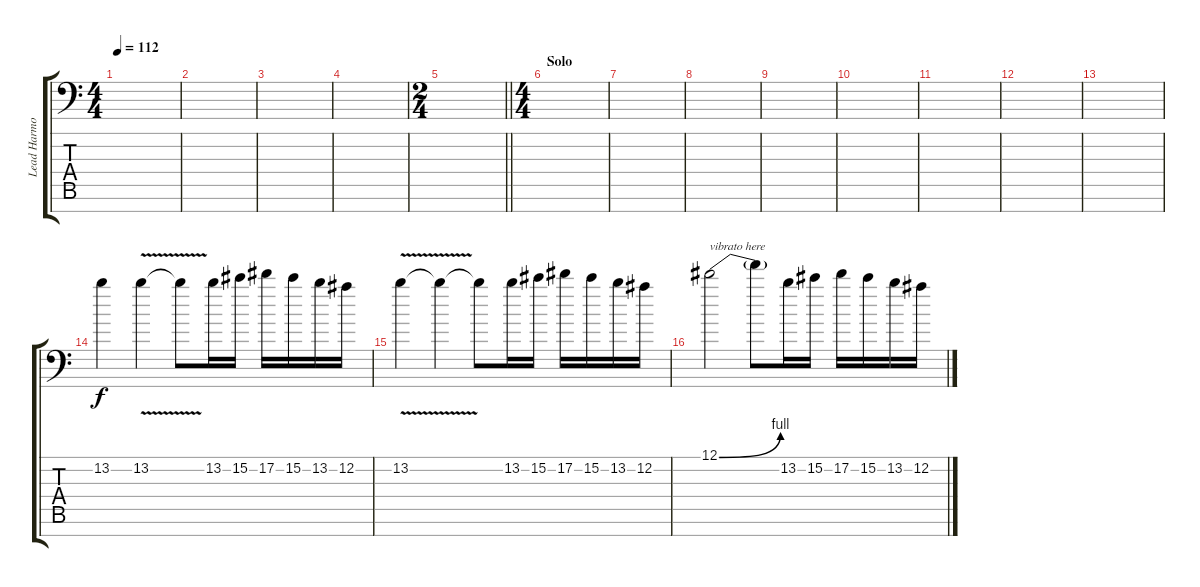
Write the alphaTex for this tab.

\track ("Lead Harmony" "Lead Harmo") {instrument distortionguitar}
\staff {score tabs}
\tuning (Eb4 Bb3 Gb3 Db3 Ab2 Eb2 Bb1) {hide}
\ts (4 4)
\tempo 112
\clef f4
\ks c
|
|
|
|
\ts (2 4)
\barLineRight lightlight
|
\ts (4 4)
\section ("" "Solo")
|
|
|
|
|
|
|
|
13.2.4 13.2{v}.4 13.2{t}.8 13.2.16 15.2.16 17.2.16 15.2.16 13.2.16 12.2.16 |
13.2{v}.4 13.2{t}.4 13.2{t}.8 13.2.16 15.2.16 17.2.16 15.2.16 13.2.16 12.2.16 |
12.1{be (bend 0 0 60 4)}.2{txt "vibrato here"} 12.1{t}.8 13.2.16 15.2.16 17.2.16 15.2.16 13.2.16 12.2.16
